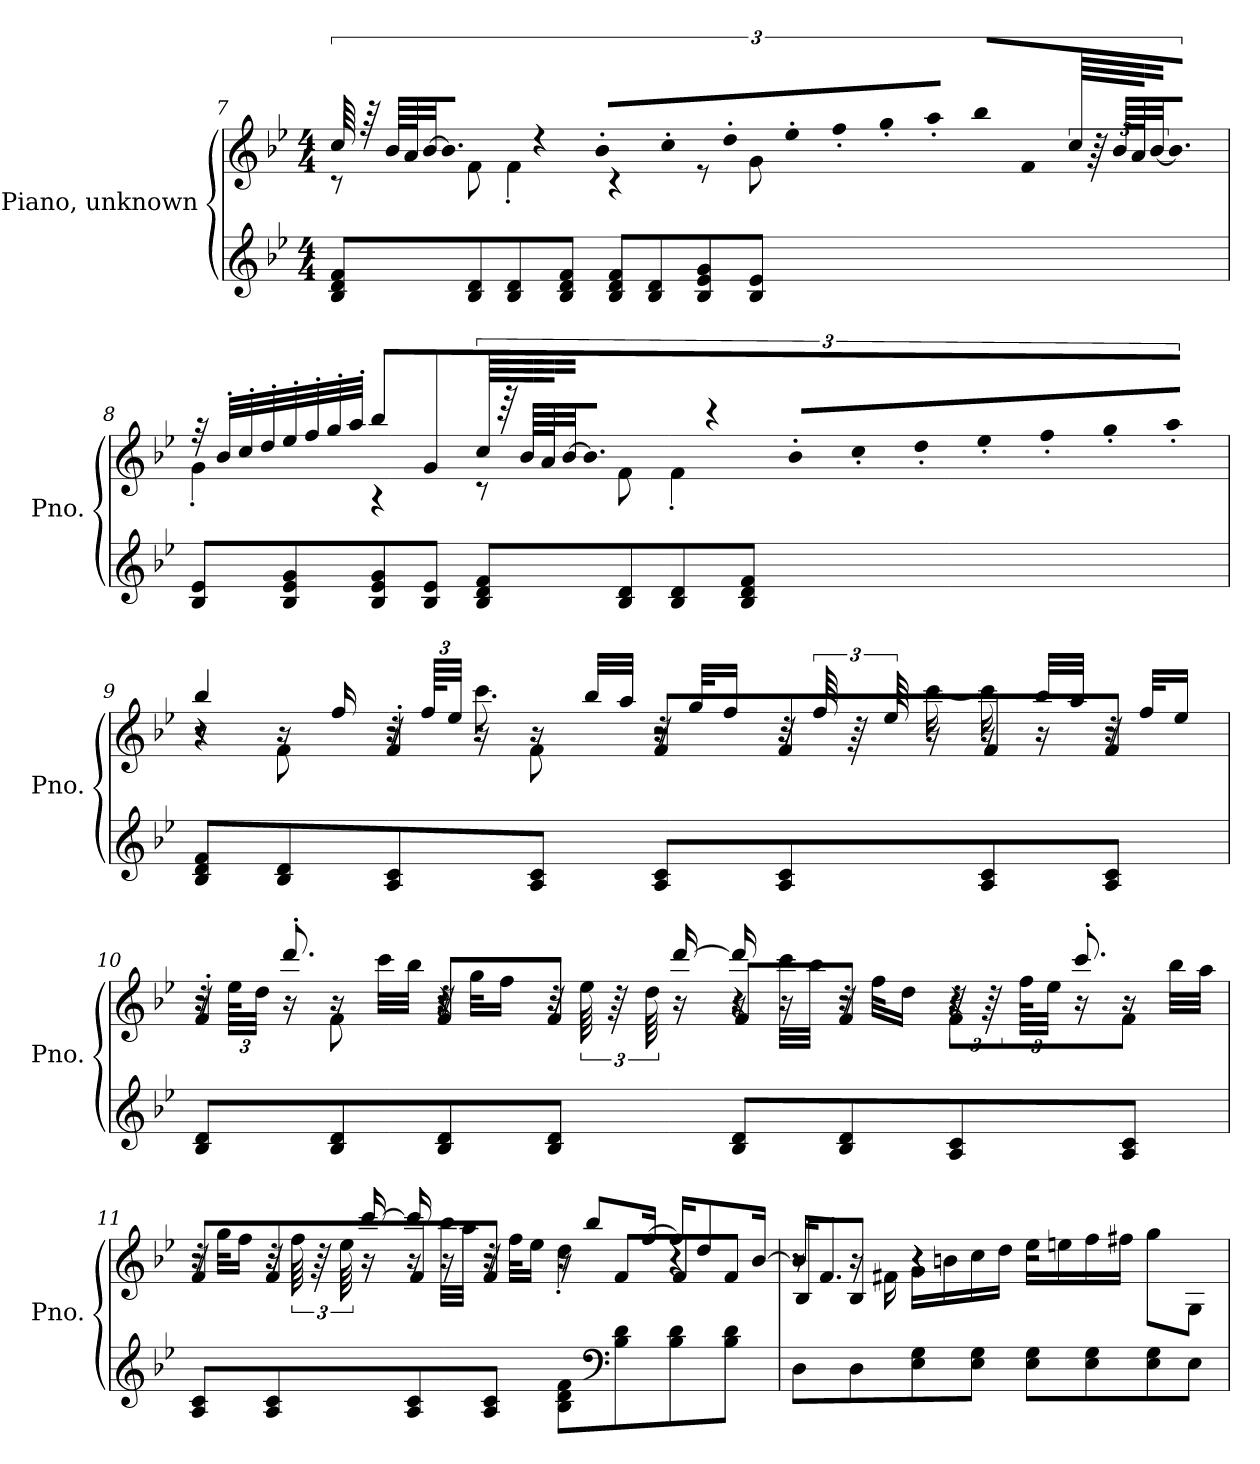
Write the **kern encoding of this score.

**kern	**kern
*part1	*part1
*staff2	*staff1
*I"Piano, unknown	*
*I'Pno.	*
!!LO:LB:g=z
*clefG2	*clefG2
*k[b-e-]	*k[b-e-]
*M4/4	*M4/4
=7	=7
*	*^
8B-/ 8d/ 8f/L	96cc/	8r
.	96r	.
.	96b-/LLLL	.
*	*Xbrackettup	*
.	96a/J	.
.	[48b-/JJ	.
.	8.b-/J]	.
8B-/ 8d/	.	8f\
8B-/ 8d/	32r	4f'\
.	32b-'/LLL	.
.	32cc'/	.
.	32dd'/	.
8B-/ 8d/ 8f/J	32ee-'/	.
.	32ff'/	.
.	32gg'/	.
.	32aa'/JJJ	.
8B-/ 8d/ 8f/L	8bb-/L	4r
8B-/ 8d/	8f/	.
*	*brackettup	*
8B-/ 8e-/ 8g/	96cc/Jkkk	8r
.	96r	.
.	96b-/LLLL	.
*	*Xbrackettup	*
.	96a/J	.
.	[48b-/JJ	.
.	8.b-/J]	.
8B-/ 8e-/J	.	8g\
!!LO:LB:g=z	!!
=8	=8	=8
8B-/ 8e-/L	32r	4g'\
.	32b-'/LLL	.
.	32cc'/	.
.	32dd'/	.
8B-/ 8e-/ 8g/	32ee-'/	.
.	32ff'/	.
.	32gg'/	.
.	32aa'/JJJ	.
8B-/ 8e-/ 8g/	8bb-/L	4r
8B-/ 8e-/J	8g/	.
*	*brackettup	*
8B-/ 8d/ 8f/L	96cc/Jkkk	8r
.	96r	.
.	96b-/LLLL	.
*	*Xbrackettup	*
.	96a/J	.
.	[48b-/JJ	.
.	8.b-/J]	.
8B-/ 8d/	.	8f\
8B-/ 8d/	32r	4f'\
.	32b-'/LLL	.
.	32cc'/	.
.	32dd'/	.
8B-/ 8d/ 8f/J	32ee-'/	.
.	32ff'/	.
.	32gg'/	.
.	32aa'/JJJ	.
!!LO:PB:g=z
=9	=9	=9
*	*^	*^
8B-/ 8d/ 8f/L	8r	8r	4bb-/	4r
8B-/ 8d/	16r	8f\	.	.
.	16ff/	.	.	.
8A/ 8c/	32r	16r	4f'/	8r
.	96ff/KLLL	.	.	.
.	48ee-/JJJ	.	.	.
.	16r	8.ccc'\	.	.
8A/ 8c/J	16r	.	.	8f\
.	32bb-/LLL	.	.	.
.	32aa/JJJ	.	.	.
8A/ 8c/L	32r	8r	8f/L	2r
.	32gg/KLL	.	.	.
.	16ff/JJ	.	.	.
8A/ 8c/	32r	16r	8f/	.
*	*brackettup	*	*	*
.	96ff/	.	.	.
.	96r	.	.	.
.	96ee-/	.	.	.
.	16r	[16ccc\	.	.
8A/ 8c/	16r	16ccc\]	8f/	.
.	32bb-/LLL	16r	.	.
.	32aa/JJJ	.	.	.
8A/ 8c/J	32r	8r	8f/J	.
.	32ff/KLL	.	.	.
.	16ee-/JJ	.	.	.
!!LO:LB:g=z	!!	!!	!!
=10	=10	=10	=10	=10
8B-/ 8d/L	16r	32r	4f'/	8r
*	*	*Xbrackettup	*	*
.	.	96ee-\KLLL	.	.
.	.	48dd\JJJ	.	.
.	8.ddd'/	16r	.	.
8B-/ 8d/	.	16r	.	8f\
.	.	32ccc\LLL	.	.
.	.	32bb-\JJJ	.	.
8B-/ 8d/	8r	32r	8f/L	4r
.	.	32gg\KLL	.	.
.	.	16ff\JJ	.	.
8B-/ 8d/J	16r	32r	8f/J	.
*	*	*brackettup	*	*
.	.	96ee-\	.	.
.	.	96r	.	.
.	.	96dd\	.	.
.	[16ddd/	16r	.	.
8B-/ 8d/L	16ddd/]	16r	8f/L	4r
.	16r	32ccc\LLL	.	.
.	.	32bb-\JJJ	.	.
8B-/ 8d/	8r	32r	8f/J	.
.	.	32ff\KLL	.	.
.	.	16dd\JJ	.	.
8A/ 8c/	4r	48r	16r	8f\L
.	.	96r	.	.
.	.	96ff\KLLL	.	.
.	.	48ee-\JJJ	.	.
.	.	16r	8.ccc'/	.
8A/ 8c/J	.	16r	.	8f\J
.	.	32bb-\LLL	.	.
.	.	32aa\JJJ	.	.
*	*	*	*v	*v
!!LO:LB:g=z
=11	=11	=11	=11
8A/ 8c/L	8r	32r	8f/L
.	.	32gg\KLL	.
.	.	16ff\JJ	.
8A/ 8c/	16r	32r	8f/
.	.	96ff\	.
.	.	96r	.
.	.	96ee-\	.
.	[16ccc/	16r	.
8A/ 8c/	16ccc/]	16r	8f/
.	16r	32bb-\LLL	.
.	.	32aa\JJJ	.
8A/ 8c/J	8r	32r	8f/J
.	.	32ff\KLL	.
.	.	16ee-\JJ	.
8B-\ 8d\ 8f\L	16r	4dd'\	8r
.	8bb-/L	.	.
*clefF4	*	*	*
8B-\ 8d\	.	.	8f/L
.	[16ff/Jk	.	.
8B-\ 8d\	16ff/KL]	4r	8f/
.	8dd/	.	.
8B-\ 8d\J	.	.	8f/J
.	[16b-/Jk	.	.
=12	=12	=12	=12
8D\L	16b-/KL]	8r	8B-/L
.	8.f'/J	.	.
8D\	.	16r	8B-/J
.	.	16f#X\	.
8E-\ 8G\	4r	16g\LL	4r
.	.	16bn\	.
8E-\ 8G\J	.	16cc\	.
.	.	16dd\JJ	.
8E-\ 8G\L	2r	16ee-\LL	2r
.	.	16een\	.
8E-\ 8G\	.	16ff\	.
.	.	16ff#X\JJ	.
8E-\ 8G\	.	8gg\L	.
8E-\J	.	8G\J	.
*	*v	*v	*v
=	=
*-	*-
